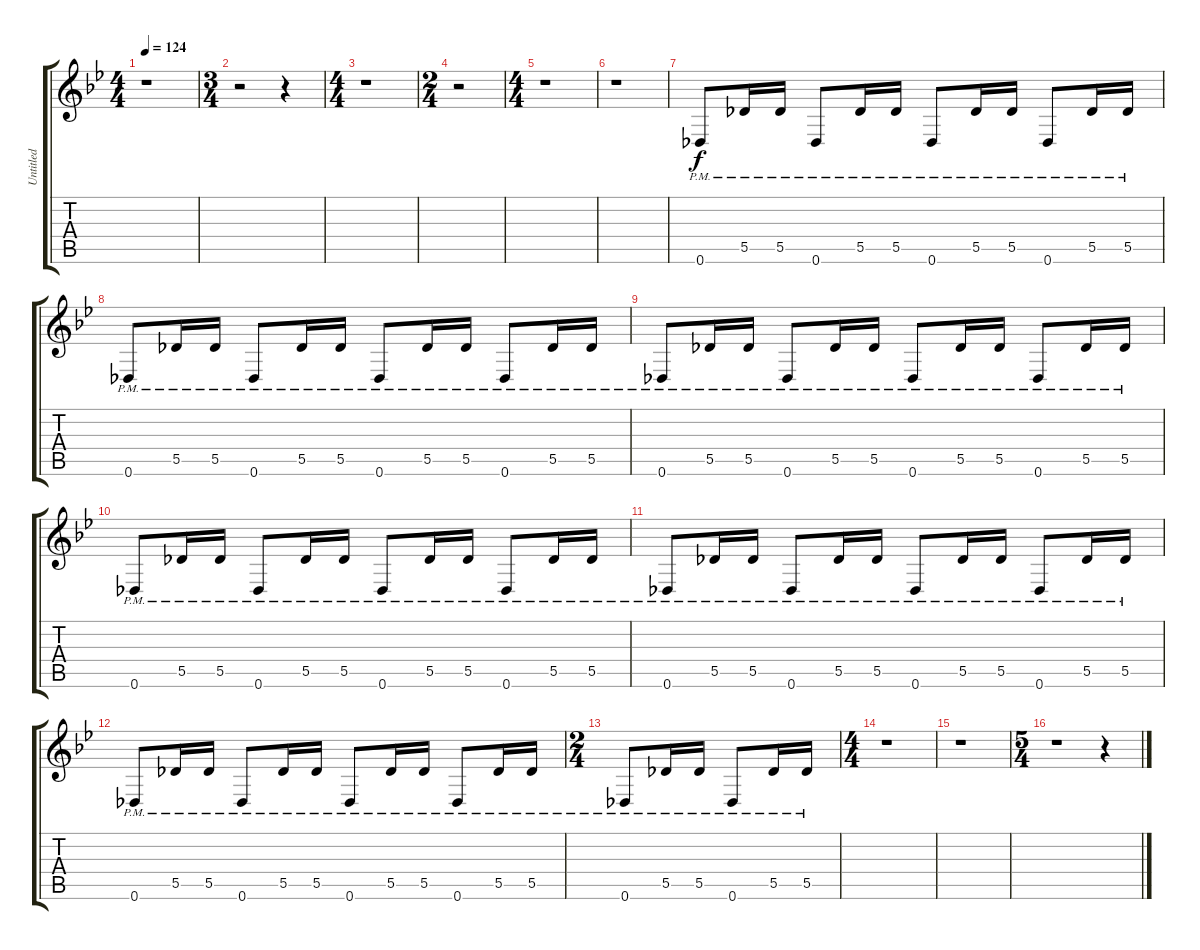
\track ("Untitled" "Untitled") {instrument electricguitarmuted}
\staff {score tabs}
\tuning (Eb4 Bb3 Gb3 Db3 Ab2 Db2) {hide}
\ts (4 4)
\tempo 124
\clef g2
\ks bb
r.1{dy f instrument electricguitarmuted} |
\ts (3 4)
r.2 r.4 |
\ts (4 4)
r.1 |
\ts (2 4)
r.2 |
\ts (4 4)
r.1 |
r.1 |
0.6{pm}.8 5.5{pm}.16 5.5{pm}.16 0.6{pm}.8 5.5{pm}.16 5.5{pm}.16 0.6{pm}.8 5.5{pm}.16 5.5{pm}.16 0.6{pm}.8 5.5{pm}.16 5.5{pm}.16 |
0.6{pm}.8 5.5{pm}.16 5.5{pm}.16 0.6{pm}.8 5.5{pm}.16 5.5{pm}.16 0.6{pm}.8 5.5{pm}.16 5.5{pm}.16 0.6{pm}.8 5.5{pm}.16 5.5{pm}.16 |
0.6{pm}.8 5.5{pm}.16 5.5{pm}.16 0.6{pm}.8 5.5{pm}.16 5.5{pm}.16 0.6{pm}.8 5.5{pm}.16 5.5{pm}.16 0.6{pm}.8 5.5{pm}.16 5.5{pm}.16 |
0.6{pm}.8 5.5{pm}.16 5.5{pm}.16 0.6{pm}.8 5.5{pm}.16 5.5{pm}.16 0.6{pm}.8 5.5{pm}.16 5.5{pm}.16 0.6{pm}.8 5.5{pm}.16 5.5{pm}.16 |
0.6{pm}.8 5.5{pm}.16 5.5{pm}.16 0.6{pm}.8 5.5{pm}.16 5.5{pm}.16 0.6{pm}.8 5.5{pm}.16 5.5{pm}.16 0.6{pm}.8 5.5{pm}.16 5.5{pm}.16 |
0.6{pm}.8 5.5{pm}.16 5.5{pm}.16 0.6{pm}.8 5.5{pm}.16 5.5{pm}.16 0.6{pm}.8 5.5{pm}.16 5.5{pm}.16 0.6{pm}.8 5.5{pm}.16 5.5{pm}.16 |
\ts (2 4)
0.6{pm}.8 5.5{pm}.16 5.5{pm}.16 0.6{pm}.8 5.5{pm}.16 5.5{pm}.16 |
\ts (4 4)
r.1 |
r.1 |
\ts (5 4)
r.1 r.4
